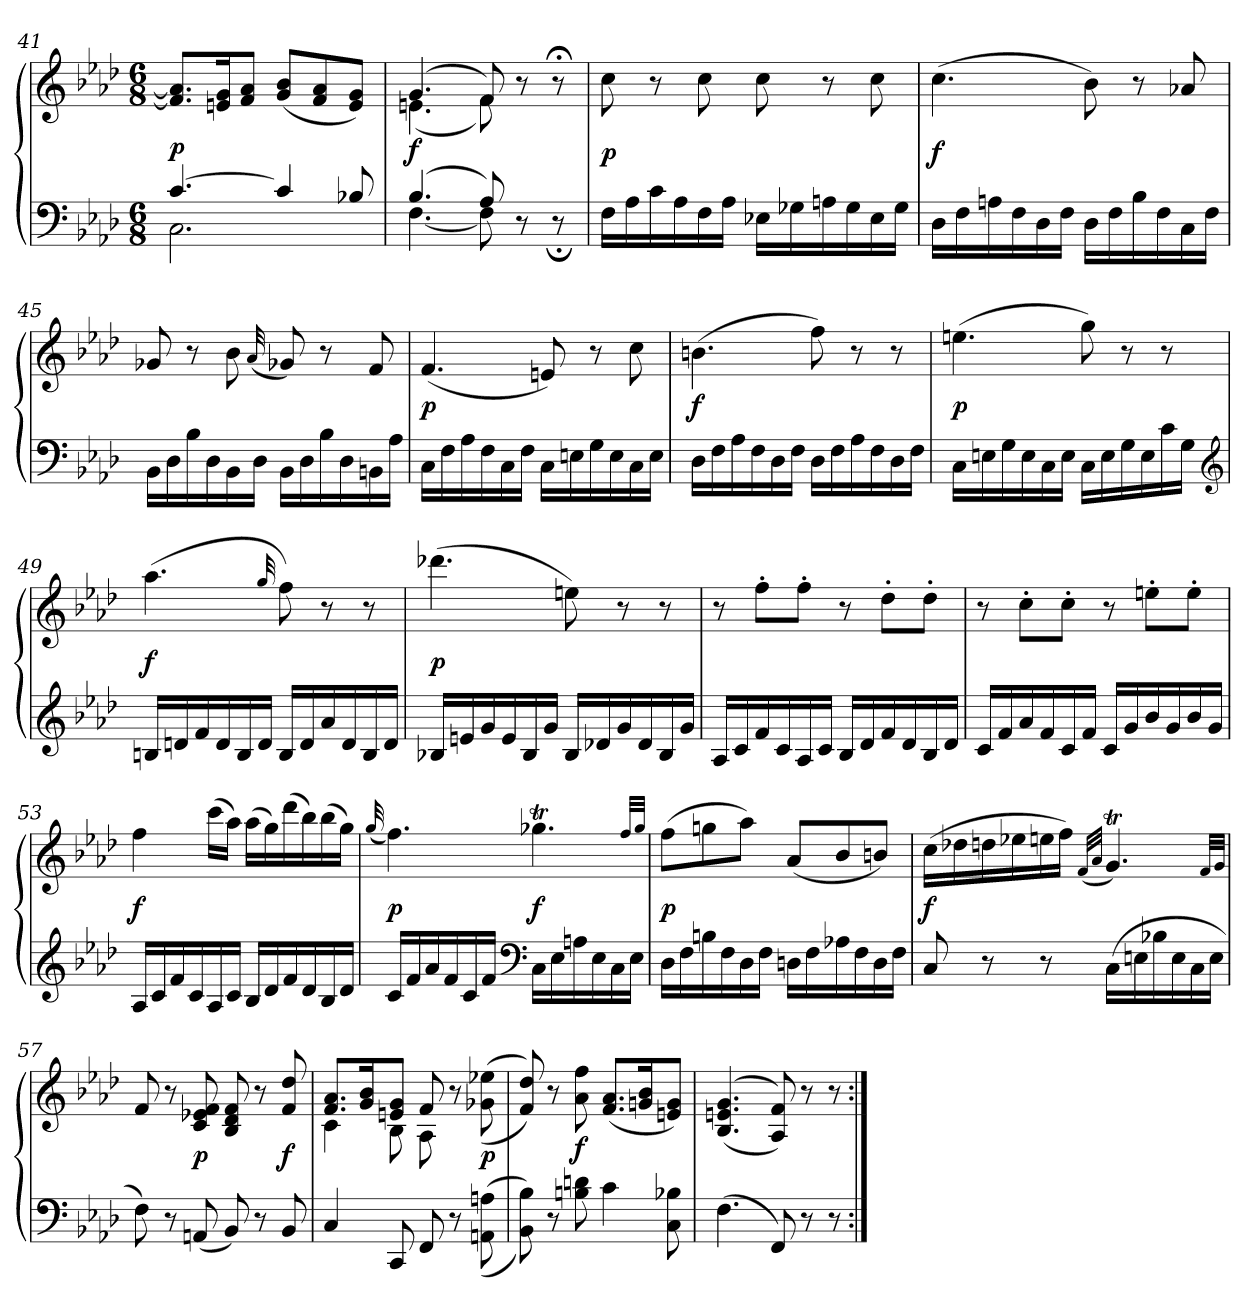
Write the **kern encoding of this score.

**kern	**kern	**dynam
*part1	*part1	*part1
*staff2	*staff1	*staff1/2
*clefF4	*clefG2	*
*k[b-e-a-d-]	*k[b-e-a-d-]	*
*f:	*f:	*
*M6/8	*M6/8	*
=41	=41	=41
*^	*	*
[4.c	2.C	8.f] 8.a-]L	p
.	.	16en 16gK	.
.	.	8f 8a-J	.
4c]	.	(8g 8b-L	.
.	.	8f 8a-	.
8B-X	.	8e 8gJ)	.
=42	=42	=42	=42
*	*	*^	*
(4.B-	[4.F	(4.g	(4.en	f
8A-)	8F]	8f)	8f)	.
8ryy	8r	8r	8ryy	.
8ryy	8r;<	8r;<	8ryy	.
=43	=43	=43	=43	=43
!LO:TX:b:i:t=legato	!	!	!	!
*v	*v	*	*	*
*	*v	*v	*
16FLL	8cc	p
16A-	.	.
16c	8r	.
16A-	.	.
16F	8cc	.
16A-JJ	.	.
16E-XLL	8cc	.
16G-X	.	.
16An	8r	.
16G-	.	.
16E-	8cc	.
16G-JJ	.	.
=44	=44	=44
16D-LL	(4.cc	f
16F	.	.
16An	.	.
16F	.	.
16D-	.	.
16FJJ	.	.
16D-LL	8b-)	.
16F	.	.
16B-	8r	.
16F	.	.
16C	8a-X	.
16FJJ	.	.
=45	=45	=45
16BB-LL	8g-X	.
16D-	.	.
16B-	8r	.
16D-	.	.
16BB-	8b-	.
16D-JJ	.	.
.	(32qqa-	.
16BB-LL	8g-X)	.
16D-	.	.
16B-	8r	.
16D-	.	.
16BBn	8f	.
16A-JJ	.	.
=46	=46	=46
16CLL	(4.f	p
16F	.	.
16A-	.	.
16F	.	.
16C	.	.
16FJJ	.	.
16CLL	8en)	.
16En	.	.
16G	8r	.
16E	.	.
16C	8cc	.
16EJJ	.	.
=47	=47	=47
16D-LL	(4.bn	f
16F	.	.
16A-	.	.
16F	.	.
16D-	.	.
16FJJ	.	.
16D-LL	8ff)	.
16F	.	.
16A-	8r	.
16F	.	.
16D-	8r	.
16FJJ	.	.
=48	=48	=48
16CLL	(4.een	p
16En	.	.
16G	.	.
16E	.	.
16C	.	.
16EJJ	.	.
16CLL	8gg)	.
16E	.	.
16G	8r	.
16E	.	.
16c	8r	.
16GJJ	.	.
*clefG2	*	*
=49	=49	=49
16BnLL	(4.aa-	f
16dn	.	.
16f	.	.
16d	.	.
16B	.	.
16dJJ	.	.
.	32qqgg	.
16BLL	8ff)	.
16d	.	.
16a-	8r	.
16d	.	.
16B	8r	.
16dJJ	.	.
=50	=50	=50
16B-XLL	(4.ddd-X	p
16en	.	.
16g	.	.
16e	.	.
16B-	.	.
16gJJ	.	.
16B-LL	8een)	.
16d-X	.	.
16g	8r	.
16d-	.	.
16B-	8r	.
16gJJ	.	.
=51	=51	=51
16A-LL	8r	.
16c	.	.
16f	8ff'L	.
16c	.	.
16A-	8ff'J	.
16cJJ	.	.
16B-LL	8r	.
16d-	.	.
16f	8dd-'L	.
16d-	.	.
16B-	8dd-'J	.
16d-JJ	.	.
=52	=52	=52
16cLL	8r	.
16f	.	.
16a-	8cc'L	.
16f	.	.
16c	8cc'J	.
16fJJ	.	.
16cLL	8r	.
16g	.	.
16b-	8een'L	.
16g	.	.
16b-	8ee'J	.
16gJJ	.	.
=53	=53	=53
16A-LL	4ff	f
16c	.	.
16f	.	.
16c	.	.
16A-	(16cccLL	.
16cJJ	16aa-JJ)	.
16B-LL	(16aa-LL	.
16d-	16gg)	.
16f	(16ddd-	.
16d-	16bb-)	.
16B-	(16bb-	.
16d-JJ	16ggJJ)	.
=54	=54	=54
.	(32qqgg	.
16cLL	4.ff)	p
16f	.	.
16a-	.	.
16f	.	.
16c	.	.
16fJJ	.	.
*clefF4	*	*
16CLL	4.gg-XT	f
16E-	.	.
16An	.	.
16E-	.	.
16C	.	.
16E-JJ	.	.
.	32qffLLL	.
.	32qgg-JJJ	.
=55	=55	=55
16D-LL	(8ffTTTL	p
16F	.	.
16Bn	8ggn	.
16F	.	.
16D-	8aa-J)	.
16FJJ	.	.
16DnLL	(8a-L	.
16F	.	.
16A-X	8b-	.
16F	.	.
16D	8bnJ)	.
16FJJ	.	.
=56	=56	=56
8C	(16ccLL	f
.	16dd-X	.
8r	16ddn	.
.	16ee-X	.
8r	16een	.
.	16ffJJ)	.
.	(32qfLLL	.
.	32qa-JJJ	.
(16CLL	4.gt)	.
16En	.	.
16B-X	.	.
16E	.	.
16C	.	.
16EJJ	.	.
.	32qfLLL	.
.	32qgJJJ	.
=57	=57	=57
8F)	8fTTT	.
8r	8r	.
(8AAn	8c 8e-X 8f	p
8BB-)	8B- 8d- 8f	.
8r	8r	.
8BB-	8f 8dd-	f
=58	=58	=58
*	*^	*
4C	8.f 8.a-L	4c	.
.	16g 16b-K	.	.
8CC	8en 8gJ	8B-	.
8FF	8f	8A-	.
8r	8ryy	8r	.
(<(>8AAn 8An	8ryy	(>(<8g-X 8ee-X	p
*	*v	*v	*
=59	=59	=59
8BB- 8B-))	8f 8dd-))	.
8r	8r	.
8Bn 8dn	8a- 8ff	f
4c	(8.f 8.a-L	.
.	16gn 16b-K	.
8C 8B-X	8en 8gJ)	.
=60	=60	=60
(4.F	(>(<4.B- 4.en 4.g	.
8FF)	8A- 8f))	.
8r	8r	.
8r	8r	.
=:|!	=:|!	=:|!
*-	*-	*-
